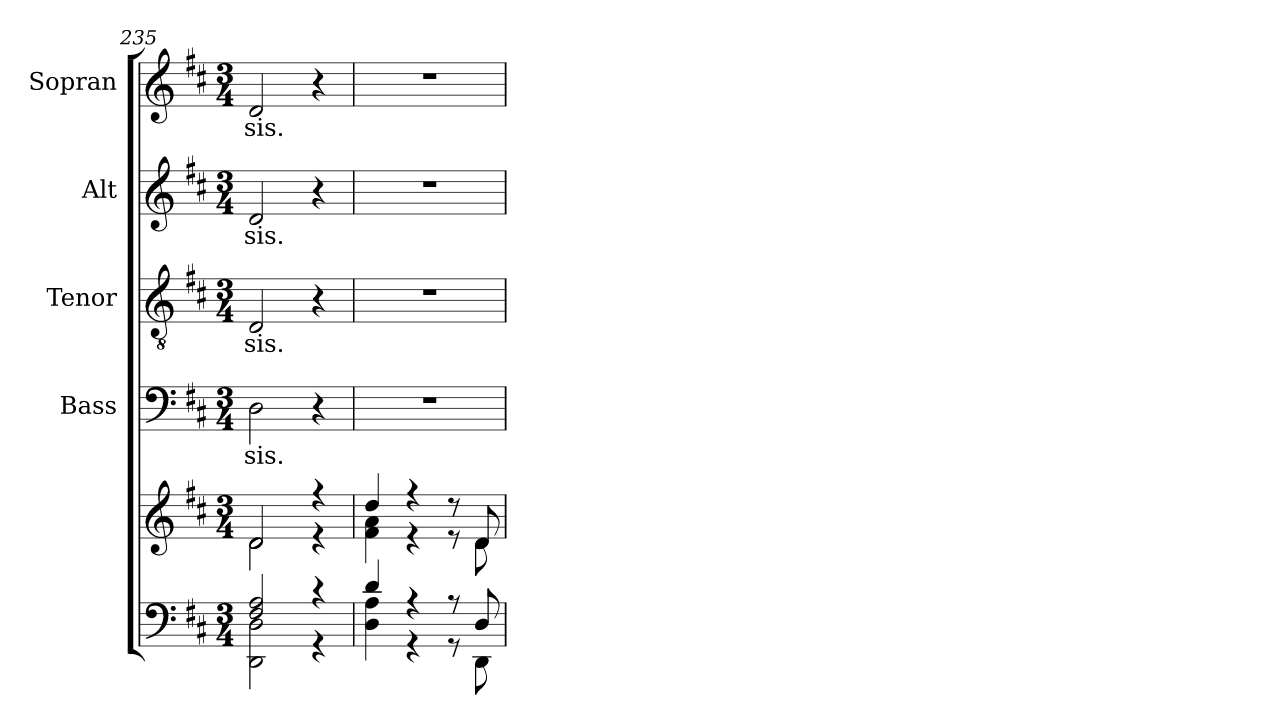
**kern	**kern	**kern	**text	**kern	**text	**kern	**text	**kern	**text
*part5	*part5	*part4	*part4	*part3	*part3	*part2	*part2	*part1	*part1
*staff6	*staff5	*staff4	*staff4	*staff3	*staff3	*staff2	*staff2	*staff1	*staff1
*	*	*I"Bass	*	*I"Tenor	*	*I"Alt	*	*I"Sopran	*
*	*	*I'B.	*	*I'T.	*	*I'A.	*	*I'S.	*
*clefF4	*clefG2	*clefF4	*	*clefGv2	*	*clefG2	*	*clefG2	*
*k[f#c#]	*k[f#c#]	*k[f#c#]	*	*k[f#c#]	*	*k[f#c#]	*	*k[f#c#]	*
*D:	*D:	*D:	*	*D:	*	*D:	*	*D:	*
*M3/4	*M3/4	*M3/4	*	*M3/4	*	*M3/4	*	*M3/4	*
=235	=235	=235	=235	=235	=235	=235	=235	=235	=235
*^	*^	*	*	*	*	*	*	*	*
!	!	!	!	!	!LO:LY:b	!	!LO:LY:b	!	!LO:LY:b	!	!LO:LY:b
2F#/ 2A/	2DD\ 2D\	2d/	2d\	2D\	-sis.	2D/	-sis.	2d/	-sis.	2d/	-sis.
4r	4r	4r	4r	4r	.	4r	.	4r	.	4r	.
=236	=236	=236	=236	=236	=236	=236	=236	=236	=236	=236	=236
4d/	4D\ 4A\	4dd/	4f#\ 4a\	2.r	.	2.r	.	2.r	.	2.r	.
4r	4r	4r	4r	.	.	.	.	.	.	.	.
8r	8r	8r	8r	.	.	.	.	.	.	.	.
8D/	8DD\	8d/	8d\	.	.	.	.	.	.	.	.
*v	*v	*	*	*	*	*	*	*	*	*	*
*	*v	*v	*	*	*	*	*	*	*	*
=	=	=	=	=	=	=	=	=	=
*-	*-	*-	*-	*-	*-	*-	*-	*-	*-
